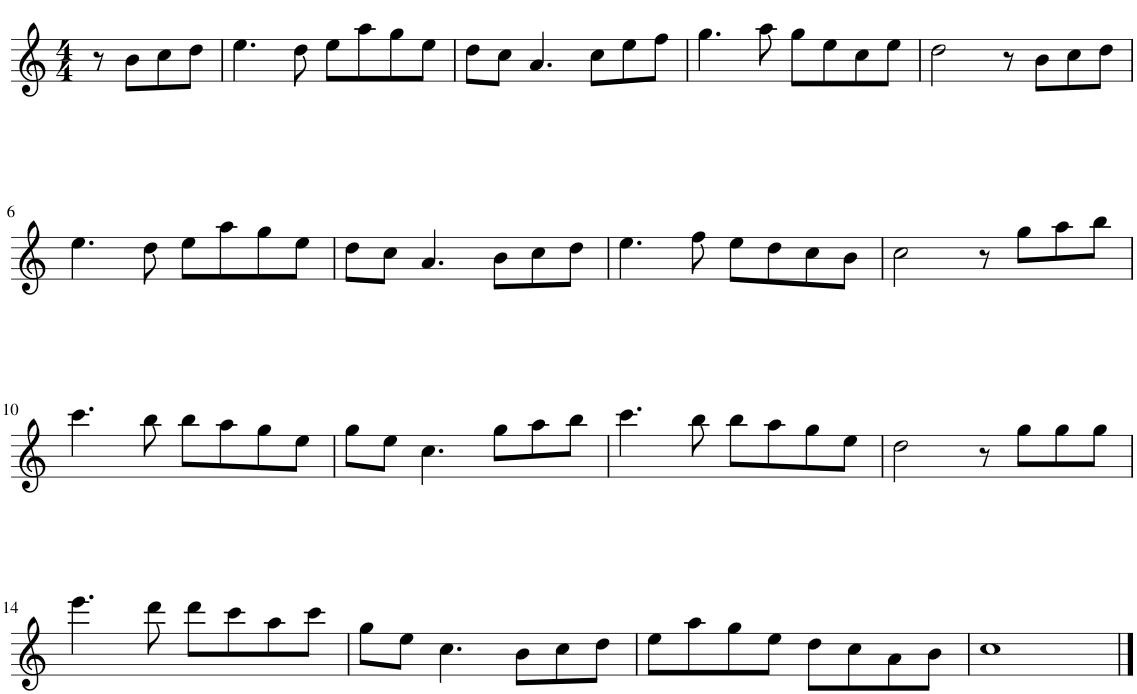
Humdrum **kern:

**kern
*part1
*staff1
*I"Harmonica
*I'Hmca
*clefG2
*k[]
*M4/4
=1
8r
8b\L
8cc\
8dd\J
=2
4.ee\
8dd\
8ee\L
8aa\
8gg\
8ee\J
=3
8dd\L
8cc\J
4.a/
8cc\L
8ee\
8ff\J
=4
4.gg\
8aa\
8gg\L
8ee\
8cc\
8ee\J
=5
2dd\
8r
8b\L
8cc\
8dd\J
!!LO:LB:g=z
=6
4.ee\
8dd\
8ee\L
8aa\
8gg\
8ee\J
=7
8dd\L
8cc\J
4.a/
8b\L
8cc\
8dd\J
=8
4.ee\
8ff\
8ee\L
8dd\
8cc\
8b\J
=9
2cc\
8r
8gg\L
8aa\
8bb\J
!!LO:LB:g=z
=10
4.ccc\
8bb\
8bb\L
8aa\
8gg\
8ee\J
=11
8gg\L
8ee\J
4.cc\
8gg\L
8aa\
8bb\J
=12
4.ccc\
8bb\
8bb\L
8aa\
8gg\
8ee\J
=13
2dd\
8r
8gg\L
8gg\
8gg\J
!!LO:LB:g=z
=14
4.eee\
8ddd\
8ddd\L
8ccc\
8aa\
8ccc\J
=15
8gg\L
8ee\J
4.cc\
8b\L
8cc\
8dd\J
=16
8ee\L
8aa\
8gg\
8ee\J
8dd\L
8cc\
8a\
8b\J
=17
1cc
==
*-
